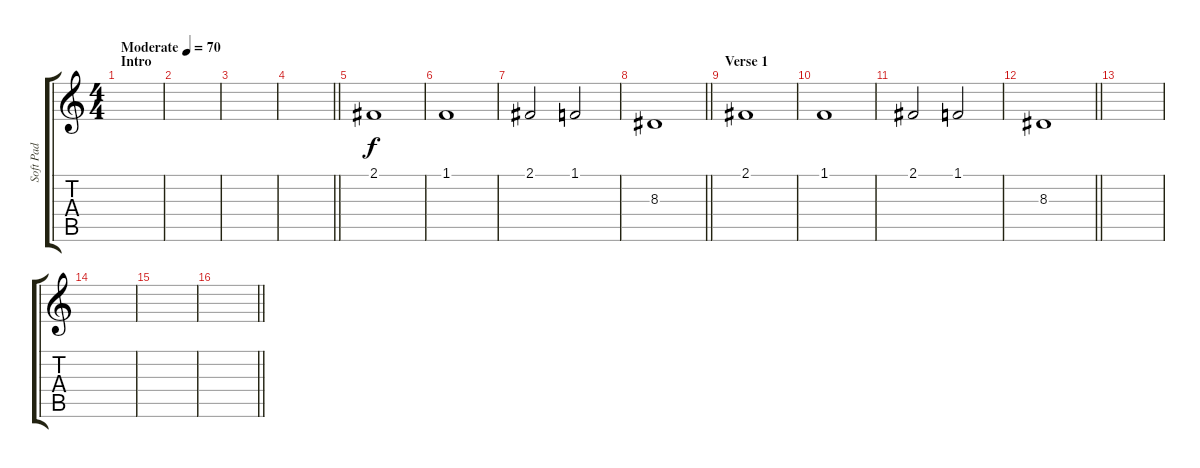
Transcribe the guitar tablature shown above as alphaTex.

\track ("Soft Pad" "Soft Pad") {instrument fx6goblins}
\staff {score tabs}
\tuning (E4 B3 G3 D3 A2 E2) {hide}
\ts (4 4)
\section ("" "Intro")
\tempo (70 "Moderate")
\clef g2
\ks c
|
|
|
\barLineRight lightlight
|
\section ("" "")
2.1.1 |
1.1.1 |
2.1.2 1.1.2 |
\barLineRight lightlight
8.3.1 |
\section ("" "Verse 1")
2.1.1 |
1.1.1 |
2.1.2 1.1.2 |
\barLineRight lightlight
8.3.1 |
|
|
|
\barLineRight lightlight
